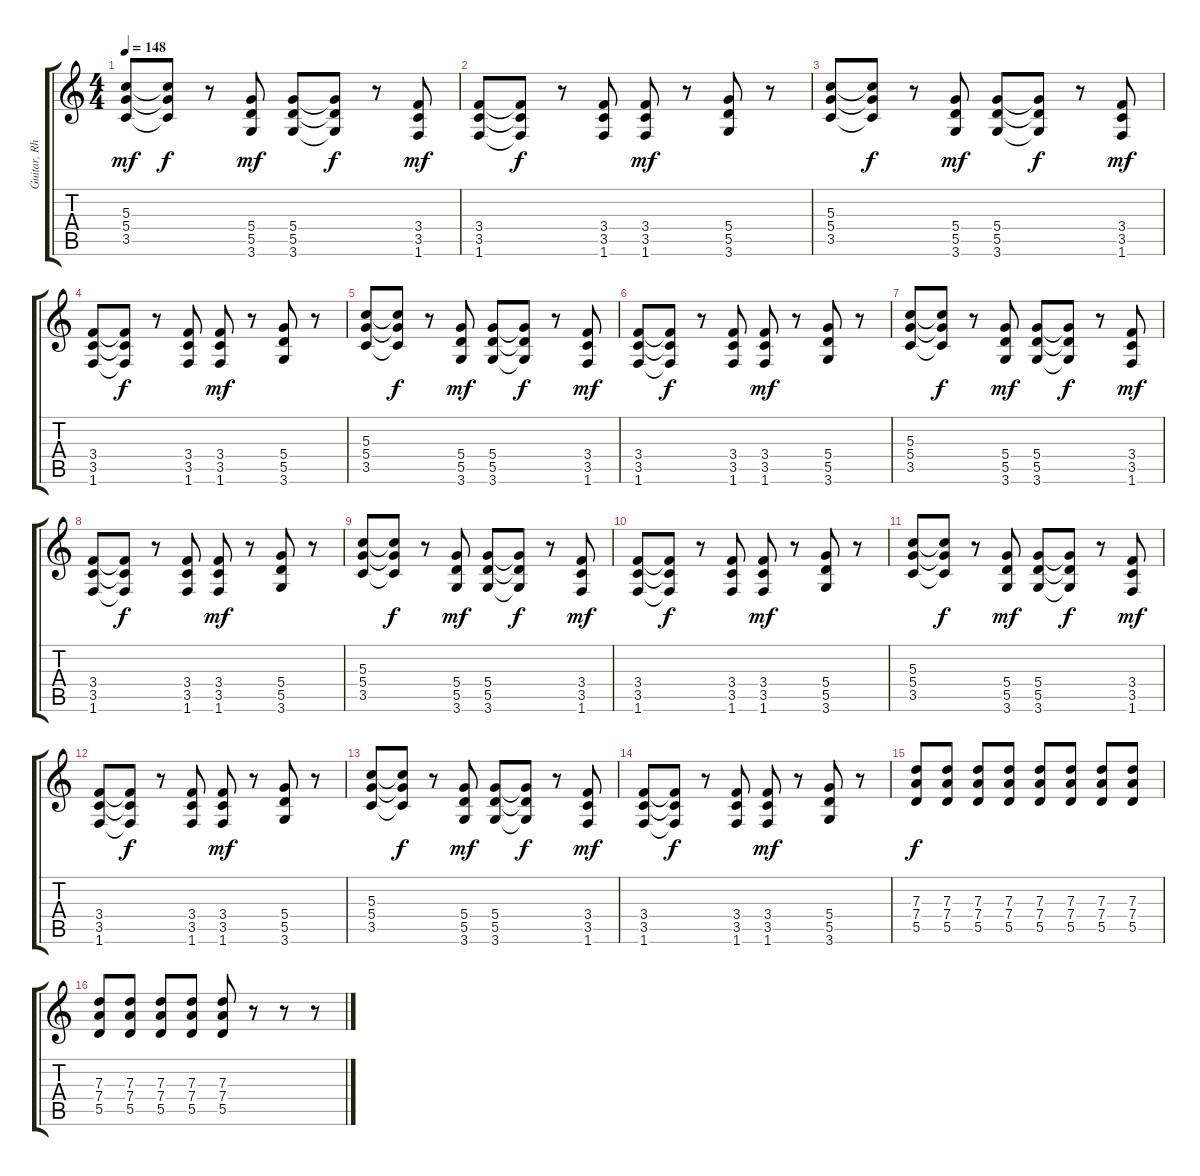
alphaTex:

\track ("Guitar, Rhythm" "Guitar, Rh") {instrument distortionguitar}
\staff {score tabs}
\tuning (E4 B3 G3 D3 A2 E2) {hide}
\ts (4 4)
\tempo 148
\clef g2
\ks c
(5.3 5.4 3.5).8{dy mf} (5.3{t} 5.4{t} 3.5{t}).8{dy f} r.8 (5.4 5.5 3.6).8{dy mf} (5.4 5.5 3.6).8 (5.4{t} 5.5{t} 3.6{t}).8{dy f} r.8 (3.4 3.5 1.6).8{dy mf} |
(3.4 3.5 1.6).8 (3.4{t} 3.5{t} 1.6{t}).8{dy f} r.8 (3.4 3.5 1.6).8 (3.4 3.5 1.6).8{dy mf} r.8 (5.4 5.5 3.6).8 r.8 |
(5.3 5.4 3.5).8 (5.3{t} 5.4{t} 3.5{t}).8{dy f} r.8 (5.4 5.5 3.6).8{dy mf} (5.4 5.5 3.6).8 (5.4{t} 5.5{t} 3.6{t}).8{dy f} r.8 (3.4 3.5 1.6).8{dy mf} |
(3.4 3.5 1.6).8 (3.4{t} 3.5{t} 1.6{t}).8{dy f} r.8 (3.4 3.5 1.6).8 (3.4 3.5 1.6).8{dy mf} r.8 (5.4 5.5 3.6).8 r.8 |
(5.3 5.4 3.5).8 (5.3{t} 5.4{t} 3.5{t}).8{dy f} r.8 (5.4 5.5 3.6).8{dy mf} (5.4 5.5 3.6).8 (5.4{t} 5.5{t} 3.6{t}).8{dy f} r.8 (3.4 3.5 1.6).8{dy mf} |
(3.4 3.5 1.6).8 (3.4{t} 3.5{t} 1.6{t}).8{dy f} r.8 (3.4 3.5 1.6).8 (3.4 3.5 1.6).8{dy mf} r.8 (5.4 5.5 3.6).8 r.8 |
(5.3 5.4 3.5).8 (5.3{t} 5.4{t} 3.5{t}).8{dy f} r.8 (5.4 5.5 3.6).8{dy mf} (5.4 5.5 3.6).8 (5.4{t} 5.5{t} 3.6{t}).8{dy f} r.8 (3.4 3.5 1.6).8{dy mf} |
(3.4 3.5 1.6).8 (3.4{t} 3.5{t} 1.6{t}).8{dy f} r.8 (3.4 3.5 1.6).8 (3.4 3.5 1.6).8{dy mf} r.8 (5.4 5.5 3.6).8 r.8 |
(5.3 5.4 3.5).8 (5.3{t} 5.4{t} 3.5{t}).8{dy f} r.8 (5.4 5.5 3.6).8{dy mf} (5.4 5.5 3.6).8 (5.4{t} 5.5{t} 3.6{t}).8{dy f} r.8 (3.4 3.5 1.6).8{dy mf} |
(3.4 3.5 1.6).8 (3.4{t} 3.5{t} 1.6{t}).8{dy f} r.8 (3.4 3.5 1.6).8 (3.4 3.5 1.6).8{dy mf} r.8 (5.4 5.5 3.6).8 r.8 |
(5.3 5.4 3.5).8 (5.3{t} 5.4{t} 3.5{t}).8{dy f} r.8 (5.4 5.5 3.6).8{dy mf} (5.4 5.5 3.6).8 (5.4{t} 5.5{t} 3.6{t}).8{dy f} r.8 (3.4 3.5 1.6).8{dy mf} |
(3.4 3.5 1.6).8 (3.4{t} 3.5{t} 1.6{t}).8{dy f} r.8 (3.4 3.5 1.6).8 (3.4 3.5 1.6).8{dy mf} r.8 (5.4 5.5 3.6).8 r.8 |
(5.3 5.4 3.5).8 (5.3{t} 5.4{t} 3.5{t}).8{dy f} r.8 (5.4 5.5 3.6).8{dy mf} (5.4 5.5 3.6).8 (5.4{t} 5.5{t} 3.6{t}).8{dy f} r.8 (3.4 3.5 1.6).8{dy mf} |
(3.4 3.5 1.6).8 (3.4{t} 3.5{t} 1.6{t}).8{dy f} r.8 (3.4 3.5 1.6).8 (3.4 3.5 1.6).8{dy mf} r.8 (5.4 5.5 3.6).8 r.8 |
(7.3 7.4 5.5).8{dy f} (7.3 7.4 5.5).8 (7.3 7.4 5.5).8 (7.3 7.4 5.5).8 (7.3 7.4 5.5).8 (7.3 7.4 5.5).8 (7.3 7.4 5.5).8 (7.3 7.4 5.5).8 |
(7.3 7.4 5.5).8 (7.3 7.4 5.5).8 (7.3 7.4 5.5).8 (7.3 7.4 5.5).8 (7.3 7.4 5.5).8 r.8 r.8 r.8
